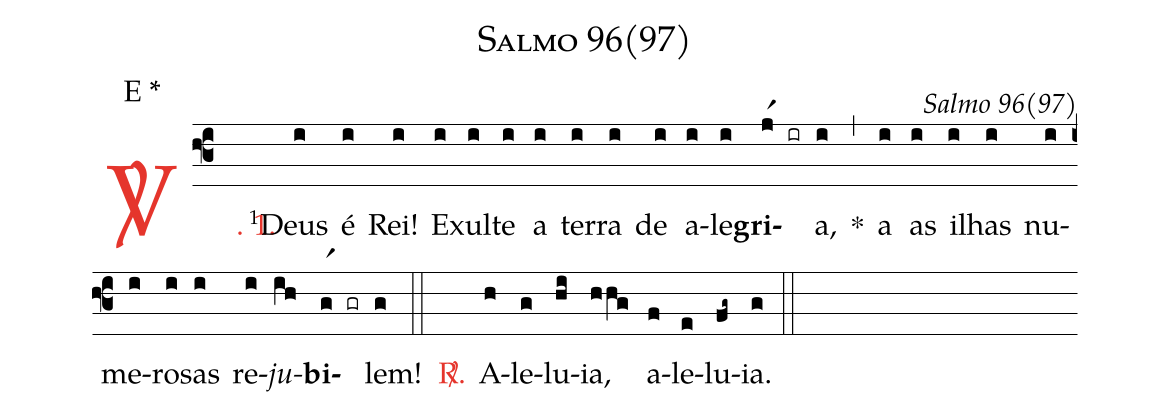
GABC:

name: Salmo 96(97);
mode: E *;
commentary: Salmo 96(97);
%%
(f3)

<c><sp>V/</sp>. 1.</c>() <v>\VSup{1}</v>Deus(i) é(i) Rei!(i) E(i)xul(i)te(i) a(i) ter(i)ra(i) de(i) a(i)le(i)<b>gri</b>(jr1 ir)a,(i) *(,) a(i) as(i) i(i)lhas(i) nu(i)me(i)ro(i)sas(i) re(i)<i>ju</i>(ih)<b>bi</b>(gr1 gr)lem!(g)

(::)

<nlba><c><sp>R/</sp>.</c>() A</nlba>(h)le(g)lu(hi)ia,(hhg) a(f)le(e)lu(fg~)ia.(g)

(::)
